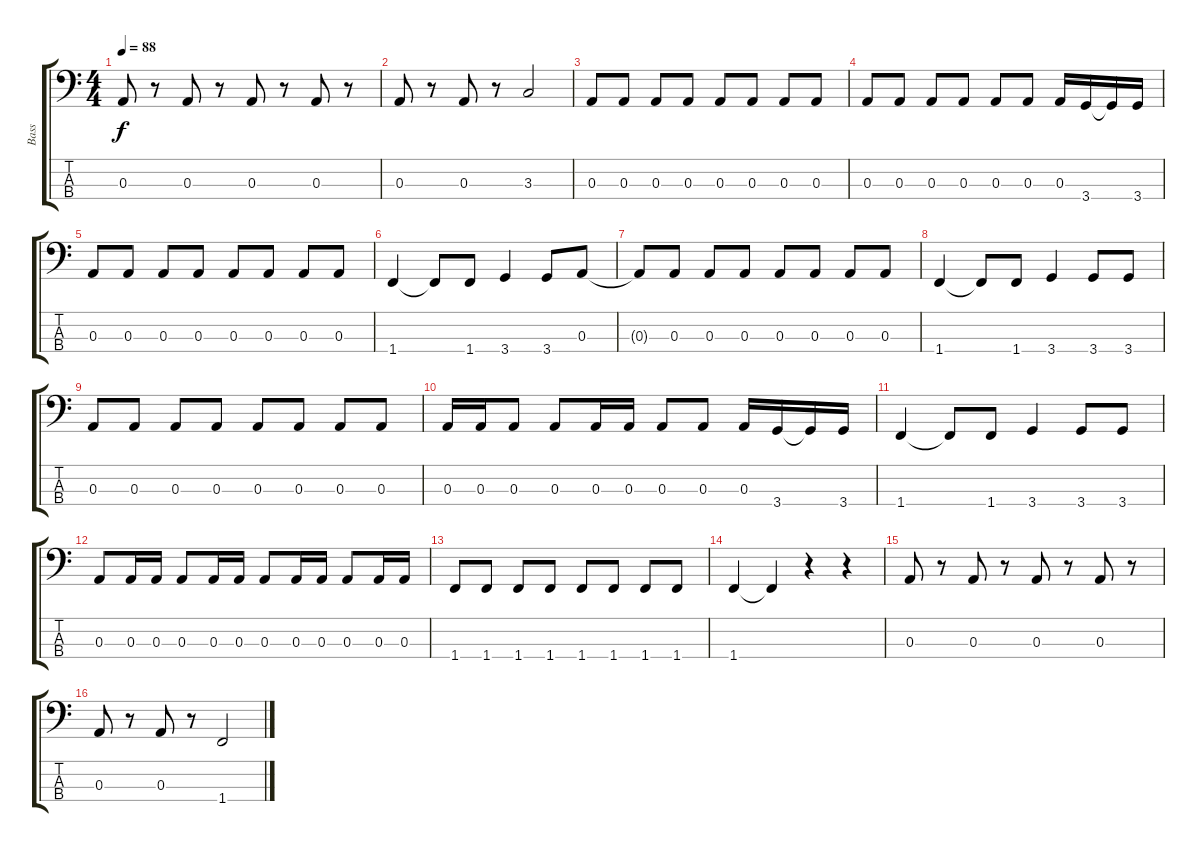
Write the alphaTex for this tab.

\track ("Bass" "Bass") {instrument electricbassfinger}
\staff {score tabs}
\tuning (G2 D2 A1 E1) {hide}
\ts (4 4)
\tempo 88
\clef f4
\ks c
0.3.8{dy f} r.8 0.3.8 r.8 0.3.8 r.8 0.3.8 r.8 |
0.3.8 r.8 0.3.8 r.8 3.3.2 |
0.3.8 0.3.8 0.3.8 0.3.8 0.3.8 0.3.8 0.3.8 0.3.8 |
0.3.8 0.3.8 0.3.8 0.3.8 0.3.8 0.3.8 0.3.16 3.4.16 3.4{t}.16 3.4.16 |
0.3.8 0.3.8 0.3.8 0.3.8 0.3.8 0.3.8 0.3.8 0.3.8 |
1.4.4 1.4{t}.8 1.4.8 3.4.4 3.4.8 0.3.8 |
0.3{t}.8 0.3.8 0.3.8 0.3.8 0.3.8 0.3.8 0.3.8 0.3.8 |
1.4.4 1.4{t}.8 1.4.8 3.4.4 3.4.8 3.4.8 |
0.3.8 0.3.8 0.3.8 0.3.8 0.3.8 0.3.8 0.3.8 0.3.8 |
0.3.16 0.3.16 0.3.8 0.3.8 0.3.16 0.3.16 0.3.8 0.3.8 0.3.16 3.4.16 3.4{t}.16 3.4.16 |
1.4.4 1.4{t}.8 1.4.8 3.4.4 3.4.8 3.4.8 |
0.3.8 0.3.16 0.3.16 0.3.8 0.3.16 0.3.16 0.3.8 0.3.16 0.3.16 0.3.8 0.3.16 0.3.16 |
1.4.8 1.4.8 1.4.8 1.4.8 1.4.8 1.4.8 1.4.8 1.4.8 |
1.4.4 1.4{t}.4 r.4 r.4 |
0.3.8 r.8 0.3.8 r.8 0.3.8 r.8 0.3.8 r.8 |
0.3.8 r.8 0.3.8 r.8 1.4.2
